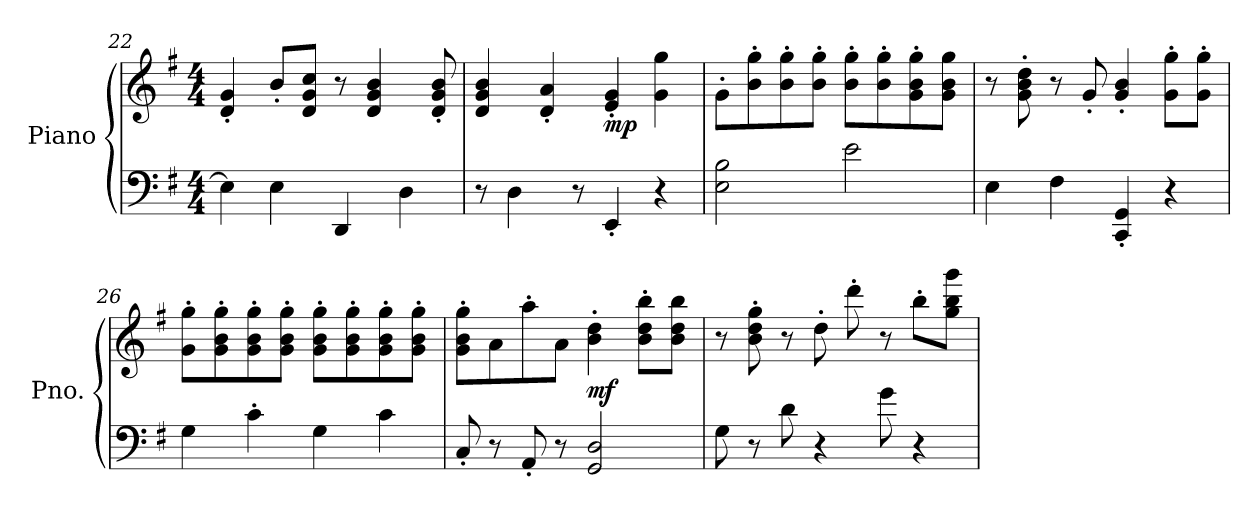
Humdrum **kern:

**kern	**kern	**dynam
*part1	*part1	*part1
*staff2	*staff1	*staff1/2
*I"Piano	*	*
*I'Pno.	*	*
*clefF4	*clefG2	*
*k[f#]	*k[f#]	*
*M4/4	*M4/4	*
=22	=22	=22
4E\]	4d/' 4g/'	.
4E\	8b'/L	.
.	8d/ 8g/ 8cc/J	.
4DD/	8r	.
.	4d/ 4g/ 4b/	.
4D\	.	.
.	8d/' 8g/' 8b/'	.
=23	=23	=23
8r	4d/ 4g/ 4b/	.
4D\	.	.
.	4d/' 4a/'	.
8r	.	.
!	!	!LO:DY:b
4EE'/	4e/' 4g/'	mp
4r	4g\ 4gg\	.
=24	=24	=24
2E\ 2B\	8g'\L	.
.	8b\' 8gg\'	.
.	8b\' 8gg\'	.
.	8b\' 8gg\'J	.
2e\	8b\' 8gg\'L	.
.	8b\' 8gg\'	.
.	8g\' 8b\' 8gg\'	.
.	8g\ 8b\ 8gg\J	.
=25	=25	=25
4E\	8r	.
.	8g\' 8b\' 8dd\'	.
4F#\	8r	.
.	8g'/	.
4CC/' 4GG/'	4g/' 4b/'	.
4r	8g\' 8gg\'L	.
.	8g\' 8gg\'J	.
=26	=26	=26
4G\	8g\' 8gg\'L	.
.	8g\' 8b\' 8gg\'	.
4c'\	8g\' 8b\' 8gg\'	.
.	8g\' 8b\' 8gg\'J	.
4G\	8g\' 8b\' 8gg\'L	.
.	8g\' 8b\' 8gg\'	.
4c\	8g\' 8b\' 8gg\'	.
.	8g\' 8b\' 8gg\'J	.
!!LO:PB:g=z
=27	=27	=27
8C'/	8g\' 8b\' 8gg\'L	.
8r	8a\	.
8AA'/	8aa'\	.
8r	8a\J	.
!	!	!LO:DY:b
2GG/ 2D/	4b\' 4dd\'	mf
.	8b\' 8dd\' 8bb\'L	.
.	8b\ 8dd\ 8bb\J	.
=28	=28	=28
8G\	8r	.
8r	8b\' 8dd\' 8gg\'	.
8d\	8r	.
4r	8dd'\	.
.	8ddd'\	.
8g\	8r	.
4r	8bb'\L	.
.	8gg\ 8bb\ 8ggg\J	.
=	=	=
*-	*-	*-
